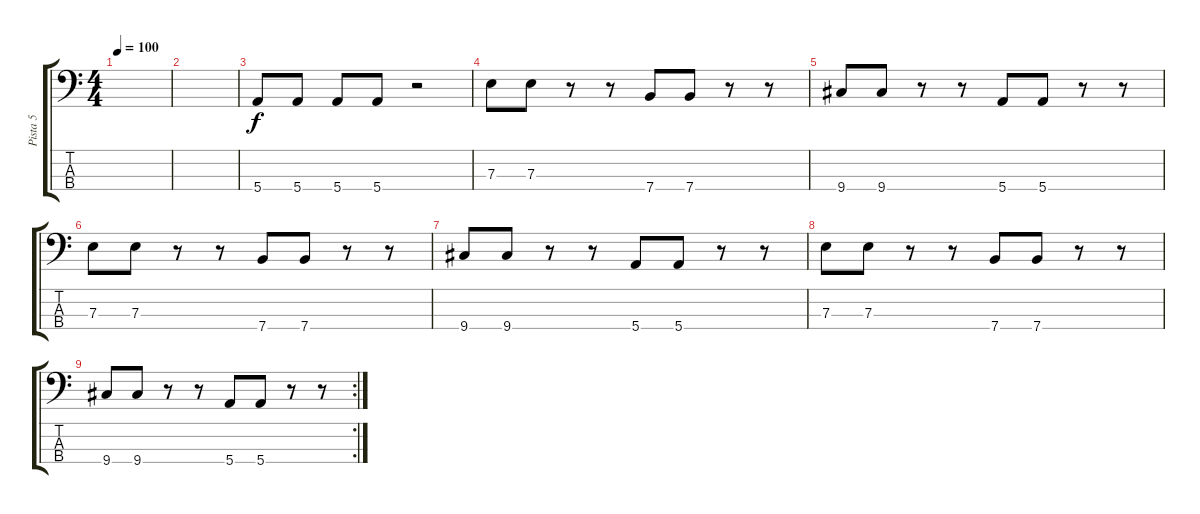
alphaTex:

\track ("Pista 5" "Pista 5") {instrument electricbassfinger}
\staff {score tabs}
\tuning (G2 D2 A1 E1) {hide}
\ts (4 4)
\tempo 100
\clef f4
\ks c
|
|
5.4.8 5.4.8 5.4.8 5.4.8 r.2 |
7.3.8 7.3.8 r.8 r.8 7.4.8 7.4.8 r.8 r.8 |
9.4.8 9.4.8 r.8 r.8 5.4.8 5.4.8 r.8 r.8 |
7.3.8 7.3.8 r.8 r.8 7.4.8 7.4.8 r.8 r.8 |
9.4.8 9.4.8 r.8 r.8 5.4.8 5.4.8 r.8 r.8 |
7.3.8 7.3.8 r.8 r.8 7.4.8 7.4.8 r.8 r.8 |
\rc 2
9.4.8 9.4.8 r.8 r.8 5.4.8 5.4.8 r.8 r.8
